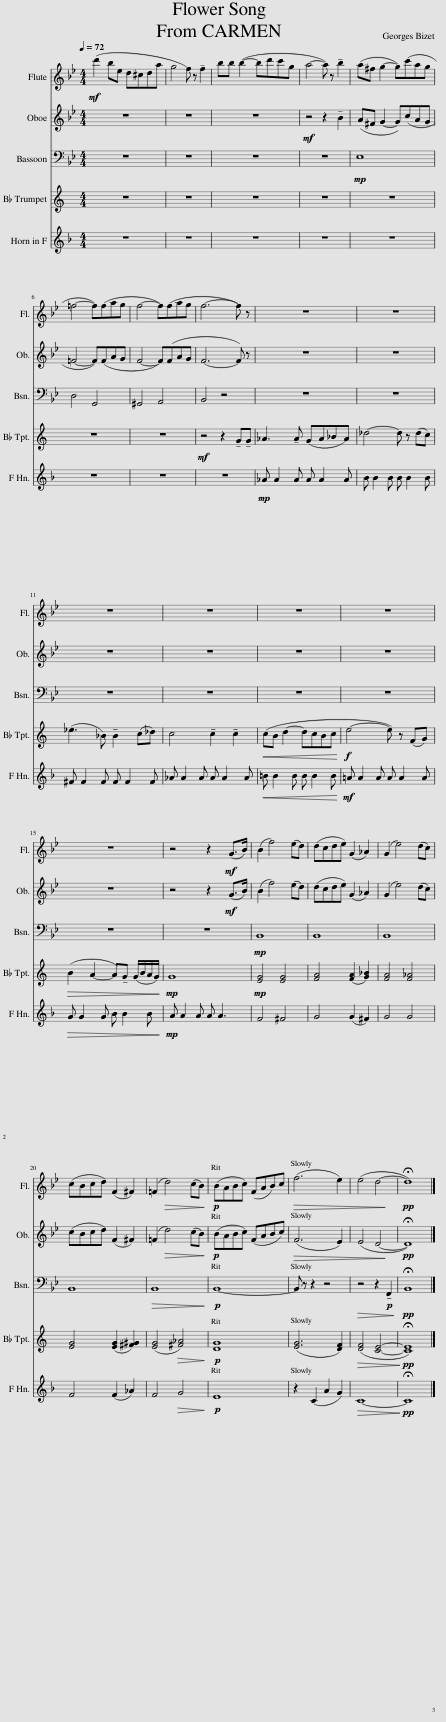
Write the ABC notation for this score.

X:1
%%score 1 2 3 4 5
L:1/8
Q:1/4=72
M:4/4
I:linebreak $
K:Bb
V:1 treble
V:2 treble
V:3 bass
V:4 treble transpose=-2
V:5 treble transpose=-7
V:1
!mf! (d'2 be d^cda | g4) f z !tenuto!f2 | bb (b2- bd'c'g | a4- a) z !tenuto!b2 | (a^f g2- g)(c'ag |$ %5
 =f4- f)(fag | f4- f)(fag | f6- f) z | z8 | z8 |$ %10
 z8 | z8 | z8 | z8 |$ z8 | %15
 z4 z2!mf! (G>B) | (B2 f4) (ed) | (dcde) (G2 _A2) | (G2 e4) (dc) |$ (cBcd) (F2 ^F2) | %20
 (=F2!>(! d4) (cB)!>)! |!p! (BABc) (FABc) |!>(! (f6 e2)!>)! | (e4 d4- |!pp! !fermata!d8) |] %25
V:2
 z8 | z8 | z8 |!mf! z4 z2 !tenuto!B2 | (A^F G2- G)(cAG |$ %5
 =F4- F)(FAG | F4- F)(FAG | F6- F) z | z8 | z8 |$ %10
 z8 | z8 | z8 | z8 |$ z8 | %15
 z4 z2!mf! (G>B) | (B2 f4) (ed) | (dcde) (G2 _A2) | (G2 e4) (dc) |$ (cBcd) (F2 ^F2) | %20
 (=F2!>(! d4) (cB)!>)! |!p! (BABc) (FAB)c |!>(! (F6 E2)!>)! | (E4 D4- |!pp! !fermata!D8) |] %25
V:3
 z8 | z8 | z8 | z8 |!mp! E,8 |$ %5
 D,4 G,,4 | ^G,,4 A,,4 | B,,4 z4 | z8 | z8 |$ %10
 z8 | z8 | z8 | z8 |$ z8 | %15
 z8 |!mp! B,,8 | B,,8 | B,,8 |$ B,,8 | %20
!>(! B,,8!>)! |!p! B,,8- | B,, z z2 z4 |!>(! z4 z2!p! !tenuto!F,,2!>)! |!pp! !fermata!B,,8 |] %25
V:4
[K:C] z8 | z8 | z8 | z8 | z8 |$ %5
 z8 | z8 |!mf! z4 z2 !tenuto!G!tenuto!G | _A3 !tenuto!A (GA_BA) | _d4- d z (dc) |$ %10
 (_e3 _B) !tenuto!B2 (c_d) | c4 !tenuto!c2 !tenuto!c2 |!<(! (cB d2- dcBc!<)! |!f! e4- e) z (FG) |$!>(! (B2 A2- A)!tenuto!G (G/B/A/G/)!>)! | %15
!mp! G8 |!mp! [EG]4 [EG]4 | [FA]4 ([FA]2 [G_B]2) | [FA]4 [F_A]4 |$ [EG]4 ([EG]2 [^F^G]2) | %20
 ([EG]4!>(! [^F_A]4)!>)! |!p! [DG]8 | ([EG]6 [DF]2) |!>(! ([DF]4 [CE]4-!>)! |!pp! !fermata![CE]8) |] %25
V:5
[K:F] z8 | z8 | z8 | z8 | z8 |$ %5
 z8 | z8 | z8 |!mp! _A A2 A A A2 A | B B2 B B B2 B |$ %10
 ^F F2 F F F2 F | _A A2 A A A2 A |!<(! =B B2 B B B2 B!<)! |!mf! =A A2 A A A2 A |$!>(! G G2 G B B2 B!>)! | %15
!mp! A A2 A A A3 | F4 ^F4 | G4 (G2 ^F2) | G4 G4 |$ F4 (F2 _A2) | %20
 F4!>(! G4!>)! |!p! E8 | z2 (C2 A2 G2) |!>(! C8-!>)! |!pp! !fermata!C8 |] %25
